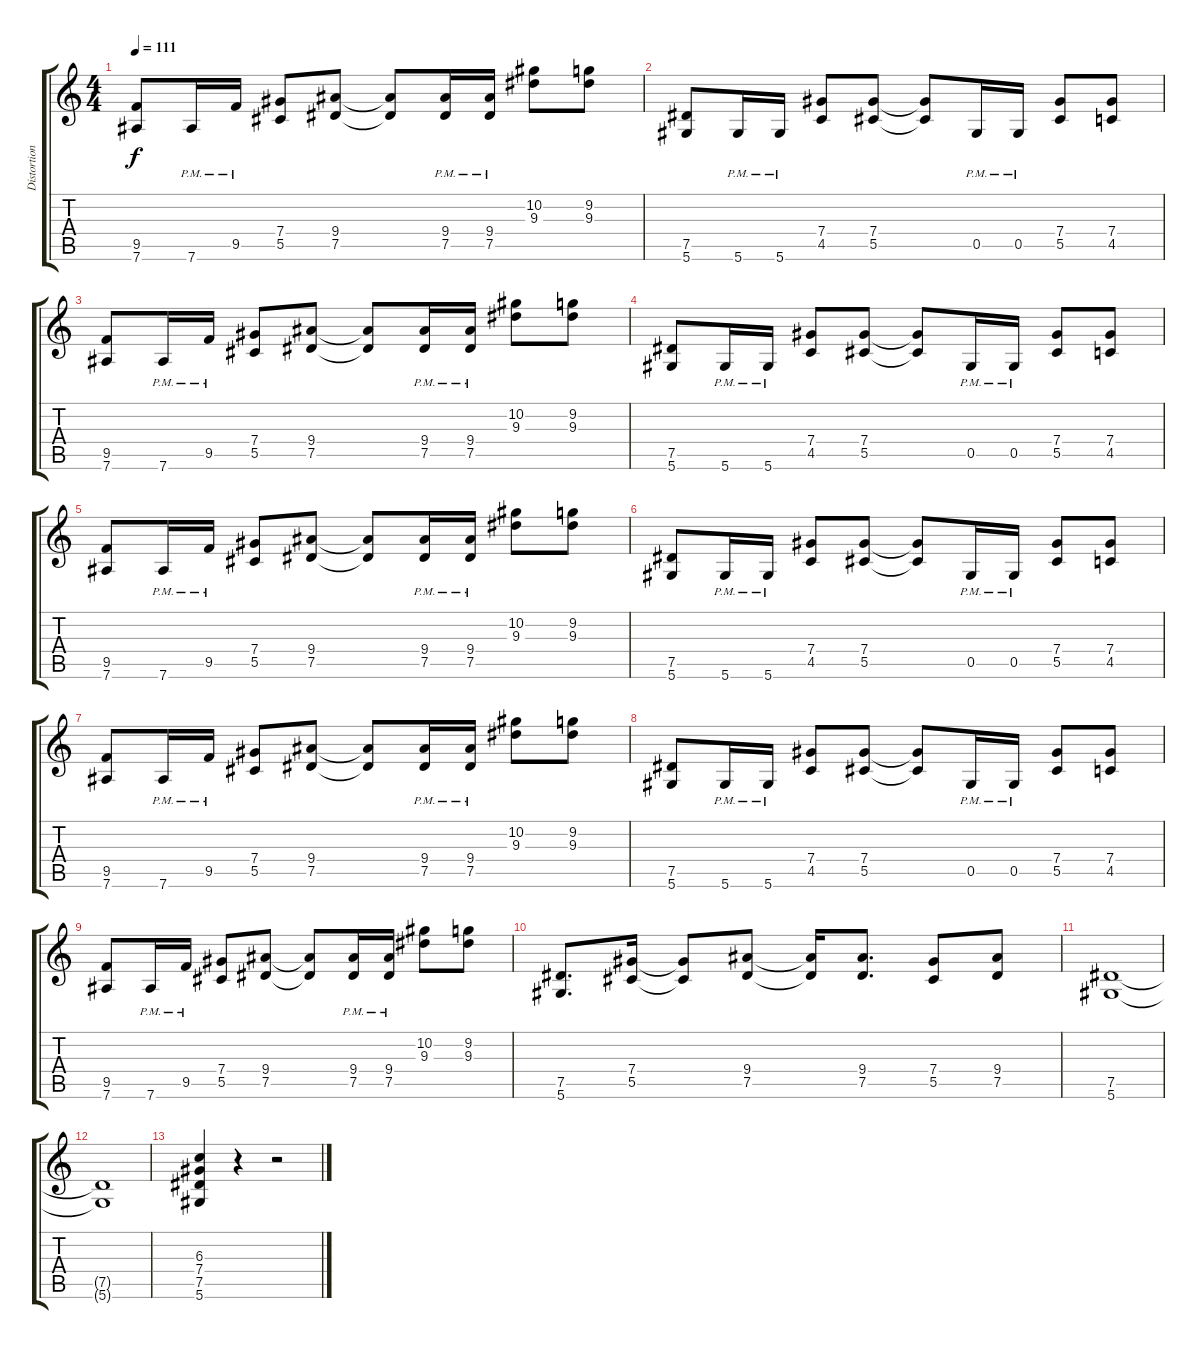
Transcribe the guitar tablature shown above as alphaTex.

\track ("Distortion Guitar" "Distortion") {instrument distortionguitar}
\staff {score tabs}
\tuning (Eb4 Bb3 Gb3 Db3 Ab2 Eb2) {hide}
\ts (4 4)
\tempo 111
\clef g2
\ks c
(9.5 7.6).8{dy f} 7.6{pm}.16 9.5{pm}.16 (7.4 5.5).8 (9.4 7.5).8 (9.4{t} 7.5{t}).8 (9.4{pm} 7.5).16 (9.4{pm} 7.5).16 (10.2 9.3).8 (9.2 9.3).8 |
(7.5 5.6).8 5.6{pm}.16 5.6{pm}.16 (7.4 4.5).8 (7.4 5.5).8 (7.4{t} 5.5{t}).8 0.5{pm}.16 0.5{pm}.16 (7.4 5.5).8 (7.4 4.5).8 |
(9.5 7.6).8 7.6{pm}.16 9.5{pm}.16 (7.4 5.5).8 (9.4 7.5).8 (9.4{t} 7.5{t}).8 (9.4{pm} 7.5).16 (9.4{pm} 7.5).16 (10.2 9.3).8 (9.2 9.3).8 |
(7.5 5.6).8 5.6{pm}.16 5.6{pm}.16 (7.4 4.5).8 (7.4 5.5).8 (7.4{t} 5.5{t}).8 0.5{pm}.16 0.5{pm}.16 (7.4 5.5).8 (7.4 4.5).8 |
(9.5 7.6).8 7.6{pm}.16 9.5{pm}.16 (7.4 5.5).8 (9.4 7.5).8 (9.4{t} 7.5{t}).8 (9.4{pm} 7.5).16 (9.4{pm} 7.5).16 (10.2 9.3).8 (9.2 9.3).8 |
(7.5 5.6).8 5.6{pm}.16 5.6{pm}.16 (7.4 4.5).8 (7.4 5.5).8 (7.4{t} 5.5{t}).8 0.5{pm}.16 0.5{pm}.16 (7.4 5.5).8 (7.4 4.5).8 |
(9.5 7.6).8 7.6{pm}.16 9.5{pm}.16 (7.4 5.5).8 (9.4 7.5).8 (9.4{t} 7.5{t}).8 (9.4{pm} 7.5).16 (9.4{pm} 7.5).16 (10.2 9.3).8 (9.2 9.3).8 |
(7.5 5.6).8 5.6{pm}.16 5.6{pm}.16 (7.4 4.5).8 (7.4 5.5).8 (7.4{t} 5.5{t}).8 0.5{pm}.16 0.5{pm}.16 (7.4 5.5).8 (7.4 4.5).8 |
(9.5 7.6).8 7.6{pm}.16 9.5{pm}.16 (7.4 5.5).8 (9.4 7.5).8 (9.4{t} 7.5{t}).8 (9.4{pm} 7.5).16 (9.4{pm} 7.5).16 (10.2 9.3).8 (9.2 9.3).8 |
(7.5 5.6).8{d} (7.4 5.5).16 (7.4{t} 5.5{t}).8 (9.4 7.5).8 (9.4{t} 7.5{t}).16 (9.4 7.5).8{d} (7.4 5.5).8 (9.4 7.5).8 |
(7.5 5.6).1 |
(7.5{t} 5.6{t}).1 |
(6.3 7.4 7.5 5.6).4 r.4 r.2
